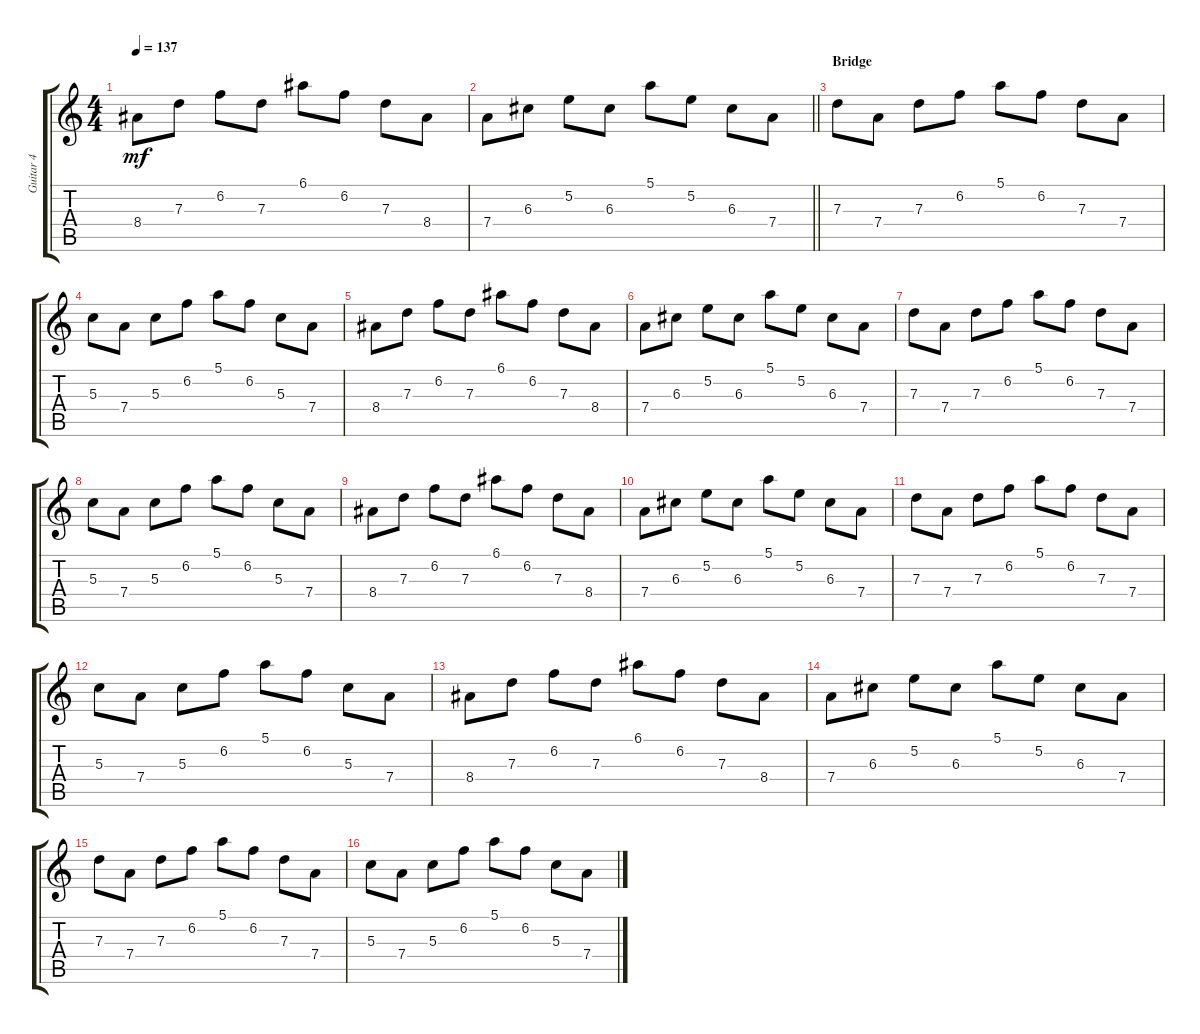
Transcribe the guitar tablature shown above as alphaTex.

\track ("Guitar 4" "Guitar 4") {instrument acousticguitarsteel}
\staff {score tabs}
\tuning (E4 B3 G3 D3 A2 D2) {hide}
\ts (4 4)
\tempo 137
\clef g2
\ks c
8.4.8{dy mf} 7.3.8 6.2.8 7.3.8 6.1.8 6.2.8 7.3.8 8.4.8 |
\barLineRight lightlight
7.4.8 6.3.8 5.2.8 6.3.8 5.1.8 5.2.8 6.3.8 7.4.8 |
\section ("" "Bridge")
7.3.8 7.4.8 7.3.8 6.2.8 5.1.8 6.2.8 7.3.8 7.4.8 |
5.3.8 7.4.8 5.3.8 6.2.8 5.1.8 6.2.8 5.3.8 7.4.8 |
8.4.8 7.3.8 6.2.8 7.3.8 6.1.8 6.2.8 7.3.8 8.4.8 |
7.4.8 6.3.8 5.2.8 6.3.8 5.1.8 5.2.8 6.3.8 7.4.8 |
7.3.8 7.4.8 7.3.8 6.2.8 5.1.8 6.2.8 7.3.8 7.4.8 |
5.3.8 7.4.8 5.3.8 6.2.8 5.1.8 6.2.8 5.3.8 7.4.8 |
8.4.8 7.3.8 6.2.8 7.3.8 6.1.8 6.2.8 7.3.8 8.4.8 |
7.4.8 6.3.8 5.2.8 6.3.8 5.1.8 5.2.8 6.3.8 7.4.8 |
7.3.8 7.4.8 7.3.8 6.2.8 5.1.8 6.2.8 7.3.8 7.4.8 |
5.3.8 7.4.8 5.3.8 6.2.8 5.1.8 6.2.8 5.3.8 7.4.8 |
8.4.8 7.3.8 6.2.8 7.3.8 6.1.8 6.2.8 7.3.8 8.4.8 |
7.4.8 6.3.8 5.2.8 6.3.8 5.1.8 5.2.8 6.3.8 7.4.8 |
7.3.8 7.4.8 7.3.8 6.2.8 5.1.8 6.2.8 7.3.8 7.4.8 |
5.3.8 7.4.8 5.3.8 6.2.8 5.1.8 6.2.8 5.3.8 7.4.8
